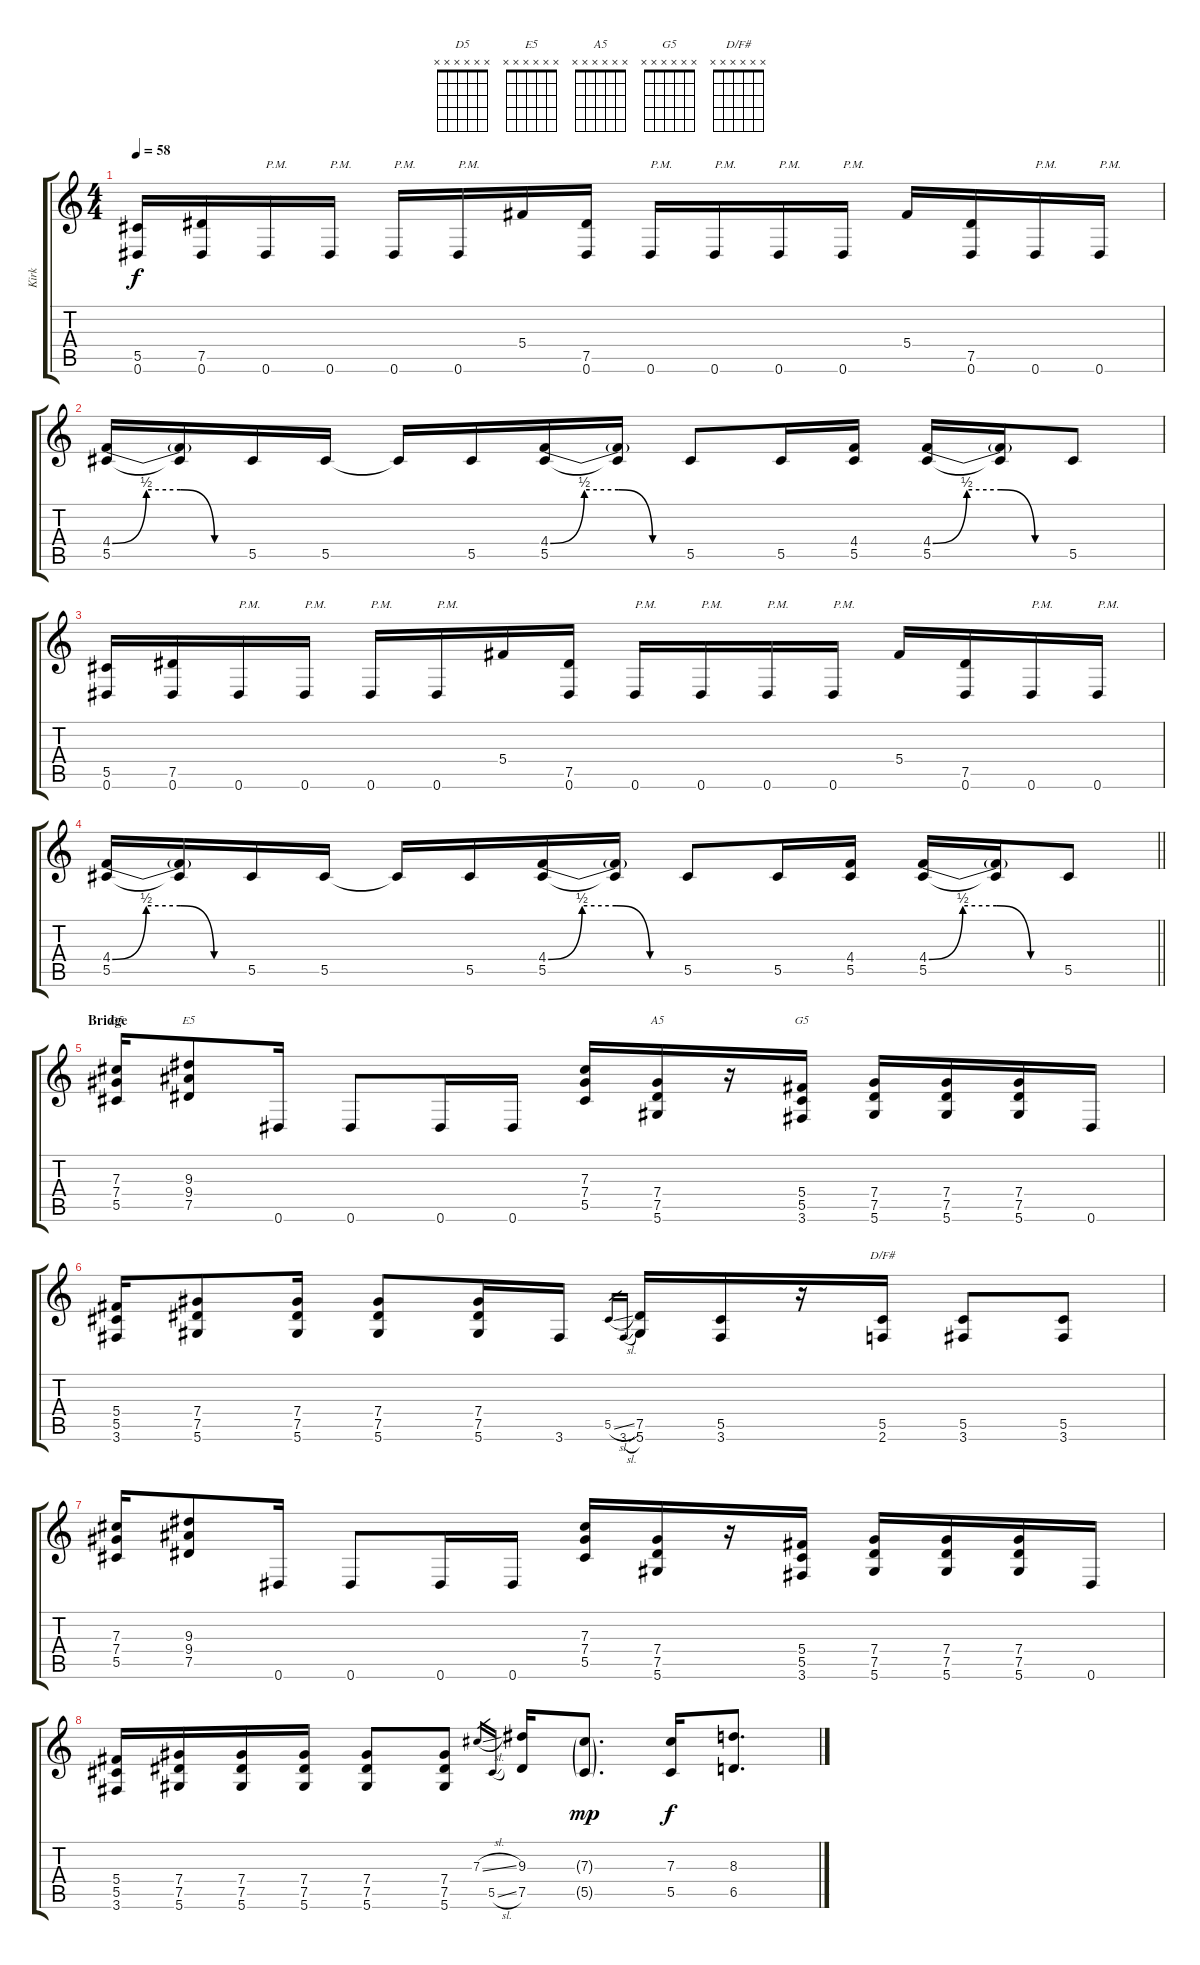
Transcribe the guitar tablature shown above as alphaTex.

\track ("Kirk " "Kirk ") {instrument distortionguitar}
\staff {score tabs}
\tuning (Eb4 Bb3 Gb3 Db3 Ab2 Eb2) {hide}
\chord ("D5" x x x x x x)
\chord ("E5" x x x x x x)
\chord ("A5" x x x x x x)
\chord ("G5" x x x x x x)
\chord ("D/F#" x x x x x x)
\ts (4 4)
\tempo 58
\clef g2
\ks c
(5.5 0.6).16{dy f} (7.5 0.6).16 0.6.16{txt "P.M."} 0.6.16{txt "P.M."} 0.6.16{txt "P.M."} 0.6.16{txt "P.M."} 5.4.16 (7.5 0.6).16 0.6.16{txt "P.M."} 0.6.16{txt "P.M."} 0.6.16{txt "P.M."} 0.6.16{txt "P.M."} 5.4.16 (7.5 0.6).16 0.6.16{txt "P.M."} 0.6.16{txt "P.M."} |
(4.4{be (custom 0 0 15 2 30 2 45 0 60 0)} 5.5).16 (4.4{t} 5.5{t}).16 5.5.16 5.5.16 5.5{t}.16 5.5.16 (4.4{be (custom 0 0 15 2 30 2 45 0 60 0)} 5.5).16 (4.4{t} 5.5{t}).16 5.5.8 5.5.16 (4.4 5.5).16 (4.4{be (custom 0 0 15 2 30 2 45 0 60 0)} 5.5).16 (4.4{t} 5.5{t}).16 5.5.8 |
(5.5 0.6).16 (7.5 0.6).16 0.6.16{txt "P.M."} 0.6.16{txt "P.M."} 0.6.16{txt "P.M."} 0.6.16{txt "P.M."} 5.4.16 (7.5 0.6).16 0.6.16{txt "P.M."} 0.6.16{txt "P.M."} 0.6.16{txt "P.M."} 0.6.16{txt "P.M."} 5.4.16 (7.5 0.6).16 0.6.16{txt "P.M."} 0.6.16{txt "P.M."} |
\barLineRight lightlight
(4.4{be (custom 0 0 15 2 30 2 45 0 60 0)} 5.5).16 (4.4{t} 5.5{t}).16 5.5.16 5.5.16 5.5{t}.16 5.5.16 (4.4{be (custom 0 0 15 2 30 2 45 0 60 0)} 5.5).16 (4.4{t} 5.5{t}).16 5.5.8 5.5.16 (4.4 5.5).16 (4.4{be (custom 0 0 15 2 30 2 45 0 60 0)} 5.5).16 (4.4{t} 5.5{t}).16 5.5.8 |
\section ("" "Bridge")
(7.3 7.4 5.5).16{ch "D5"} (9.3 9.4 7.5).8{ch "E5"} 0.6.16 0.6.8 0.6.16 0.6.16 (7.3 7.4 5.5).16 (7.4 7.5 5.6).16{ch "A5"} r.16 (5.4 5.5 3.6).16{ch "G5"} (7.4 7.5 5.6).16 (7.4 7.5 5.6).16 (7.4 7.5 5.6).16 0.6.16 |
(5.4 5.5 3.6).16 (7.4 7.5 5.6).8 (7.4 7.5 5.6).16 (7.4 7.5 5.6).8 (7.4 7.5 5.6).16 3.6.16 5.5{sl}.16{gr} 3.6{sl}.16{gr} (7.5 5.6).16 (5.5 3.6).16 r.16 (5.5 2.6).16{ch "D/F#"} (5.5 3.6).8 (5.5 3.6).8 |
(7.3 7.4 5.5).16 (9.3 9.4 7.5).8 0.6.16 0.6.8 0.6.16 0.6.16 (7.3 7.4 5.5).16 (7.4 7.5 5.6).16 r.16 (5.4 5.5 3.6).16 (7.4 7.5 5.6).16 (7.4 7.5 5.6).16 (7.4 7.5 5.6).16 0.6.16 |
(5.4 5.5 3.6).16 (7.4 7.5 5.6).16 (7.4 7.5 5.6).16 (7.4 7.5 5.6).16 (7.4 7.5 5.6).8 (7.4 7.5 5.6).8 7.3{sl}.16{gr} 5.5{sl}.16{gr} (9.3 7.5).16 (7.3{g} 5.5{g}).8{d dy mp} (7.3 5.5).16{dy f} (8.3 6.5).8{d}
